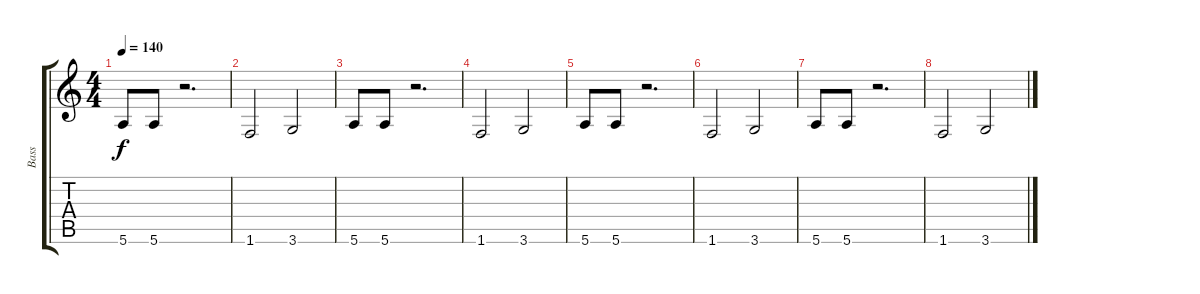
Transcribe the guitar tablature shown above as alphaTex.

\track ("Bass" "Bass") {instrument acousticbass}
\staff {score tabs}
\tuning (E4 B3 G3 D3 A2 E2) {hide}
\ts (4 4)
\tempo 140
\clef g2
\ks c
5.6.8{dy f instrument acousticbass} 5.6.8 r.2{d} |
1.6.2 3.6.2 |
5.6.8 5.6.8 r.2{d} |
1.6.2 3.6.2 |
5.6.8 5.6.8 r.2{d} |
1.6.2 3.6.2 |
5.6.8 5.6.8 r.2{d} |
1.6.2 3.6.2
